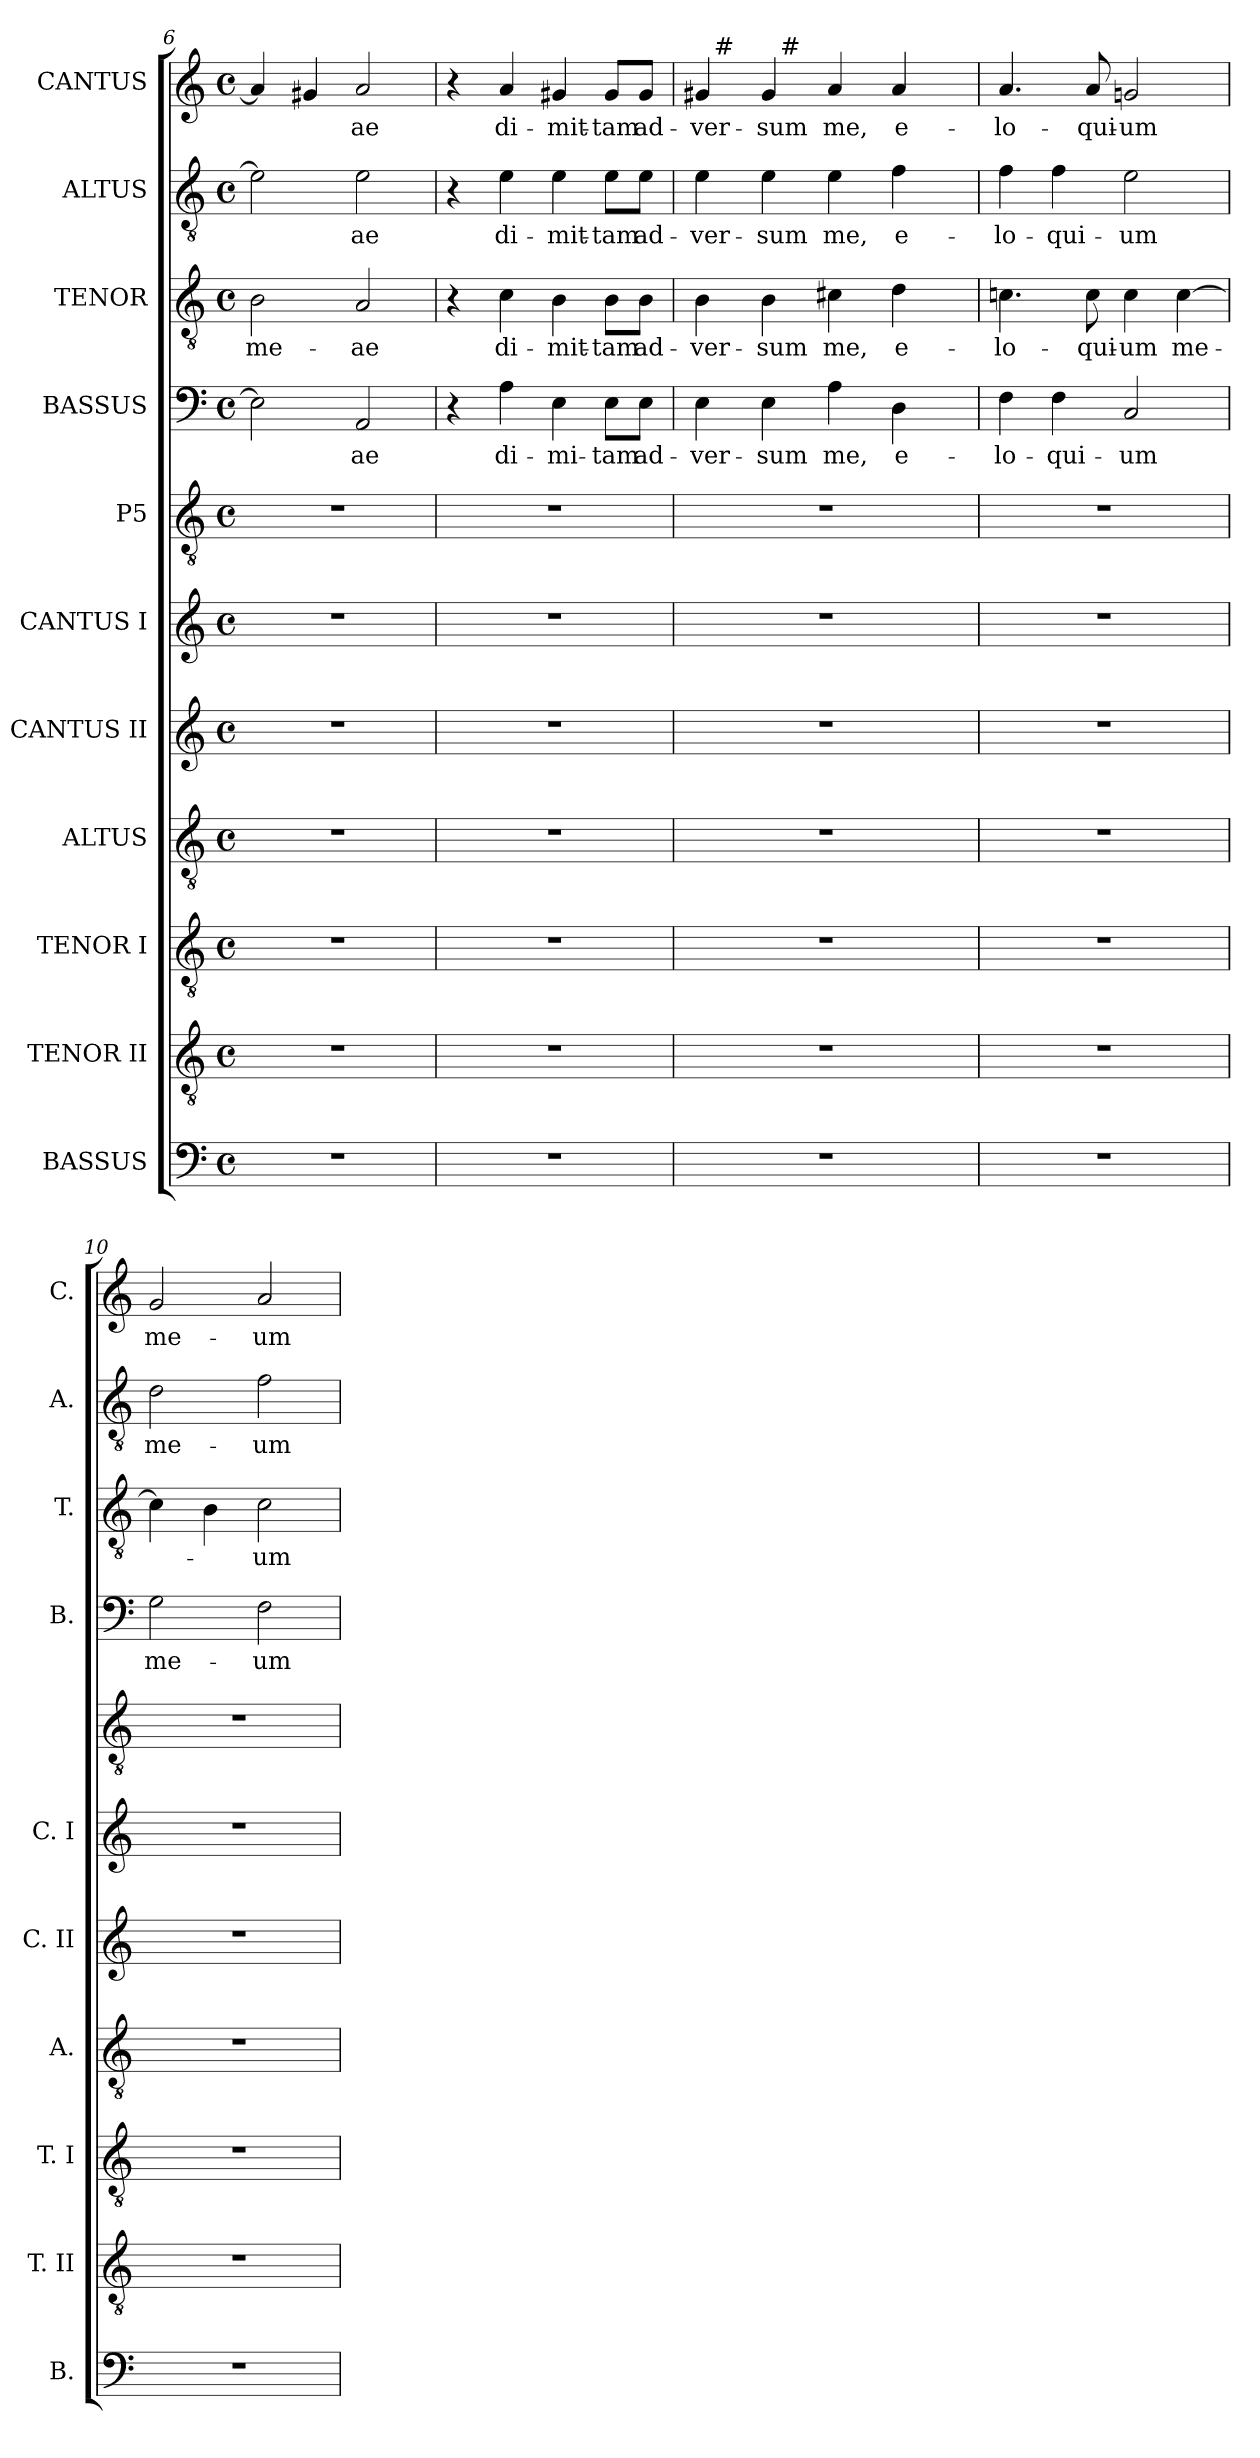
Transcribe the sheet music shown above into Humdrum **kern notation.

**kern	**kern	**kern	**kern	**kern	**kern	**kern	**kern	**text	**kern	**text	**kern	**text	**kern	**text
*part11	*part10	*part9	*part8	*part7	*part6	*part5	*part4	*part4	*part3	*part3	*part2	*part2	*part1	*part1
*staff11	*staff10	*staff9	*staff8	*staff7	*staff6	*staff5	*staff4	*staff4	*staff3	*staff3	*staff2	*staff2	*staff1	*staff1
*I"BASSUS	*I"TENOR II	*I"TENOR I	*I"ALTUS	*I"CANTUS II	*I"CANTUS I	*I"P5	*I"BASSUS	*	*I"TENOR	*	*I"ALTUS	*	*I"CANTUS	*
*I'B.	*I'T. II	*I'T. I	*I'A.	*I'C. II	*I'C. I	*	*I'B.	*	*I'T.	*	*I'A.	*	*I'C.	*
*clefF4	*clefGv2	*clefGv2	*clefGv2	*clefG2	*clefG2	*clefGv2	*clefF4	*	*clefGv2	*	*clefGv2	*	*clefG2	*
*	*ITrd7c12	*ITrd7c12	*ITrd7c12	*	*	*ITrd7c12	*	*	*ITrd7c12	*	*ITrd7c12	*	*	*
*k[]	*k[]	*k[]	*k[]	*k[]	*k[]	*k[]	*k[]	*	*k[]	*	*k[]	*	*k[]	*
*a:	*a:	*a:	*a:	*a:	*a:	*a:	*a:	*	*a:	*	*a:	*	*a:	*
*M4/4	*M4/4	*M4/4	*M4/4	*M4/4	*M4/4	*M4/4	*M4/4	*	*M4/4	*	*M4/4	*	*M4/4	*
*met(c)	*met(c)	*met(c)	*met(c)	*met(c)	*met(c)	*met(c)	*met(c)	*	*met(c)	*	*met(c)	*	*met(c)	*
=6	=6	=6	=6	=6	=6	=6	=6	=6	=6	=6	=6	=6	=6	=6
!	!	!	!	!	!	!	!	!	!	!LO:LY:b:color=#000000	!	!	!	!
1r	1r	1r	1r	1r	1r	1r	2Ei\]	.	2BBi\	me-	2Ei\]	.	4ai/]	.
.	.	.	.	.	.	.	.	.	.	.	.	.	4g#Xi/	.
!	!	!	!	!	!	!	!	!LO:LY:b:color=#000000	!	!	!	!	!	!
!	!	!	!	!	!	!	!	!	!	!LO:LY:b:color=#000000	!	!	!	!
!	!	!	!	!	!	!	!	!	!	!	!	!LO:LY:b:color=#000000	!	!
!	!	!	!	!	!	!	!	!	!	!	!	!	!	!LO:LY:b:color=#000000
.	.	.	.	.	.	.	2AAi/	-ae	2AAi/	-ae	2Ei\	-ae	2ai/	-ae
=7	=7	=7	=7	=7	=7	=7	=7	=7	=7	=7	=7	=7	=7	=7
1r	1r	1r	1r	1r	1r	1r	4r	.	4r	.	4r	.	4r	.
!	!	!	!	!	!	!	!	!LO:LY:b:color=#000000	!	!	!	!	!	!
!	!	!	!	!	!	!	!	!	!	!LO:LY:b:color=#000000	!	!	!	!
!	!	!	!	!	!	!	!	!	!	!	!	!LO:LY:b:color=#000000	!	!
!	!	!	!	!	!	!	!	!	!	!	!	!	!	!LO:LY:b:color=#000000
.	.	.	.	.	.	.	4Ai\	di-	4Ci\	di-	4Ei\	di-	4ai/	di-
!	!	!	!	!	!	!	!	!LO:LY:b:color=#000000	!	!	!	!	!	!
!	!	!	!	!	!	!	!	!	!	!LO:LY:b:color=#000000	!	!	!	!
!	!	!	!	!	!	!	!	!	!	!	!	!LO:LY:b:color=#000000	!	!
!	!	!	!	!	!	!	!	!	!	!	!	!	!	!LO:LY:b:color=#000000
.	.	.	.	.	.	.	4Ei\	-mi-	4BBi\	-mit-	4Ei\	-mit-	4g#Xi/	-mit-
!	!	!	!	!	!	!	!	!LO:LY:b:color=#000000	!	!	!	!	!	!
!	!	!	!	!	!	!	!	!	!	!LO:LY:b:color=#000000	!	!	!	!
!	!	!	!	!	!	!	!	!	!	!	!	!LO:LY:b:color=#000000	!	!
!	!	!	!	!	!	!	!	!	!	!	!	!	!	!LO:LY:b:color=#000000
.	.	.	.	.	.	.	8Ei\L	-tam	8BBi\L	-tam	8Ei\L	-tam	8g#i/L	-tam
!	!	!	!	!	!	!	!	!LO:LY:b:color=#000000	!	!	!	!	!	!
!	!	!	!	!	!	!	!	!	!	!LO:LY:b:color=#000000	!	!	!	!
!	!	!	!	!	!	!	!	!	!	!	!	!LO:LY:b:color=#000000	!	!
!	!	!	!	!	!	!	!	!	!	!	!	!	!	!LO:LY:b:color=#000000
.	.	.	.	.	.	.	8Ei\J	ad-	8BBi\J	ad-	8Ei\J	ad-	8g#i/J	ad-
!!LO:LB:g=z
=8	=8	=8	=8	=8	=8	=8	=8	=8	=8	=8	=8	=8	=8	=8
!	!	!	!	!	!	!	!	!LO:LY:b:color=#000000	!	!	!	!	!	!
!	!	!	!	!	!	!	!	!	!	!LO:LY:b:color=#000000	!	!	!	!
!	!	!	!	!	!	!	!	!	!	!	!	!LO:LY:b:color=#000000	!	!
!	!	!	!	!	!	!	!	!	!	!	!	!	!	!LO:LY:b:color=#000000
*	*	*	*	*	*	*	*	*	*	*	*	*	*^	*
*	*	*	*	*	*	*	*	*	*	*	*	*	*	*^	*
1r	1r	1r	1r	1r	1r	1r	4Ei\	-ver-	4BBi\	-ver-	4Ei\	-ver-	4g#i/	32ryy	4ryy	-ver-
.	.	.	.	.	.	.	.	.	.	.	.	.	.	256ryy	.	.
!	!	!	!	!	!	!	!	!	!	!	!	!	!	!LO:TX:a:t=#	!	!
.	.	.	.	.	.	.	.	.	.	.	.	.	.	2ryy	.	.
!	!	!	!	!	!	!	!	!LO:LY:b:color=#000000	!	!	!	!	!	!	!	!
!	!	!	!	!	!	!	!	!	!	!LO:LY:b:color=#000000	!	!	!	!	!	!
!	!	!	!	!	!	!	!	!	!	!	!	!LO:LY:b:color=#000000	!	!	!	!
!	!	!	!	!	!	!	!	!	!	!	!	!	!	!	!	!LO:LY:b:color=#000000
.	.	.	.	.	.	.	4Ei\	-sum	4BBi\	-sum	4Ei\	-sum	4g#i/	.	32ryy	-sum
.	.	.	.	.	.	.	.	.	.	.	.	.	.	.	256ryy	.
!	!	!	!	!	!	!	!	!	!	!	!	!	!	!	!LO:TX:a:t=#	!
.	.	.	.	.	.	.	.	.	.	.	.	.	.	.	2ryy	.
!	!	!	!	!	!	!	!	!LO:LY:b:color=#000000	!	!	!	!	!	!	!	!
!	!	!	!	!	!	!	!	!	!	!LO:LY:b:color=#000000	!	!	!	!	!	!
!	!	!	!	!	!	!	!	!	!	!	!	!LO:LY:b:color=#000000	!	!	!	!
!	!	!	!	!	!	!	!	!	!	!	!	!	!	!	!	!LO:LY:b:color=#000000
.	.	.	.	.	.	.	4Ai\	me,	4C#Xi\	me,	4Ei\	me,	4ai/	.	.	me,
.	.	.	.	.	.	.	.	.	.	.	.	.	.	4ryy	.	.
!	!	!	!	!	!	!	!	!LO:LY:b:color=#000000	!	!	!	!	!	!	!	!
!	!	!	!	!	!	!	!	!	!	!LO:LY:b:color=#000000	!	!	!	!	!	!
!	!	!	!	!	!	!	!	!	!	!	!	!LO:LY:b:color=#000000	!	!	!	!
!	!	!	!	!	!	!	!	!	!	!	!	!	!	!	!	!LO:LY:b:color=#000000
.	.	.	.	.	.	.	4Di\	e-	4Di\	e-	4Fi\	e-	4ai/	.	.	e-
.	.	.	.	.	.	.	.	.	.	.	.	.	.	8ryy	8ryy	.
.	.	.	.	.	.	.	.	.	.	.	.	.	.	16ryy	16ryy	.
.	.	.	.	.	.	.	.	.	.	.	.	.	.	64..ryy	64..ryy	.
*	*	*	*	*	*	*	*	*	*	*	*	*	*v	*v	*v	*
=9	=9	=9	=9	=9	=9	=9	=9	=9	=9	=9	=9	=9	=9	=9
*	*	*	*	*	*	*	*	*	*	*	*	*	*^	*
*	*	*	*	*	*	*	*	*	*	*	*	*	*	*^	*
!	!	!	!	!	!	!	!	!LO:LY:b:color=#000000	!	!	!	!	!	!	!	!
*	*	*	*	*	*	*	*	*	*	*	*	*	*v	*v	*v	*
*	*	*	*	*	*	*	*	*	*	*	*	*	*^	*
*	*	*	*	*	*	*	*	*	*	*	*	*	*	*^	*
!	!	!	!	!	!	!	!	!	!	!LO:LY:b:color=#000000	!	!	!	!	!	!
*	*	*	*	*	*	*	*	*	*	*	*	*	*v	*v	*v	*
*	*	*	*	*	*	*	*	*	*	*	*	*	*^	*
*	*	*	*	*	*	*	*	*	*	*	*	*	*	*^	*
!	!	!	!	!	!	!	!	!	!	!	!	!LO:LY:b:color=#000000	!	!	!	!
*	*	*	*	*	*	*	*	*	*	*	*	*	*v	*v	*v	*
*	*	*	*	*	*	*	*	*	*	*	*	*	*^	*
*	*	*	*	*	*	*	*	*	*	*	*	*	*	*^	*
!	!	!	!	!	!	!	!	!	!	!	!	!	!	!	!	!LO:LY:b:color=#000000
*	*	*	*	*	*	*	*	*	*	*	*	*	*v	*v	*v	*
1r	1r	1r	1r	1r	1r	1r	4Fi\	-lo-	4.Cni\	-lo-	4Fi\	-lo-	4.ai/	-lo-
!	!	!	!	!	!	!	!	!LO:LY:b:color=#000000	!	!	!	!	!	!
!	!	!	!	!	!	!	!	!	!	!	!	!LO:LY:b:color=#000000	!	!
.	.	.	.	.	.	.	4Fi\	-qui-	.	.	4Fi\	-qui-	.	.
!	!	!	!	!	!	!	!	!	!	!LO:LY:b:color=#000000	!	!	!	!
!	!	!	!	!	!	!	!	!	!	!	!	!	!	!LO:LY:b:color=#000000
.	.	.	.	.	.	.	.	.	8Ci\	-qui-	.	.	8ai/	-qui-
!	!	!	!	!	!	!	!	!LO:LY:b:color=#000000	!	!	!	!	!	!
!	!	!	!	!	!	!	!	!	!	!LO:LY:b:color=#000000	!	!	!	!
!	!	!	!	!	!	!	!	!	!	!	!	!LO:LY:b:color=#000000	!	!
!	!	!	!	!	!	!	!	!	!	!	!	!	!	!LO:LY:b:color=#000000
.	.	.	.	.	.	.	2Ci/	-um	4Ci\	-um	2Ei\	-um	2gni/	-um
!	!	!	!	!	!	!	!	!	!	!LO:LY:b:color=#000000	!	!	!	!
.	.	.	.	.	.	.	.	.	[4Ci\	me-	.	.	.	.
=10	=10	=10	=10	=10	=10	=10	=10	=10	=10	=10	=10	=10	=10	=10
!	!	!	!	!	!	!	!	!LO:LY:b:color=#000000	!	!	!	!	!	!
!	!	!	!	!	!	!	!	!	!	!	!	!LO:LY:b:color=#000000	!	!
!	!	!	!	!	!	!	!	!	!	!	!	!	!	!LO:LY:b:color=#000000
1r	1r	1r	1r	1r	1r	1r	2Gi\	me-	4Ci\]	.	2Di\	me-	2gi/	me-
.	.	.	.	.	.	.	.	.	4BBi\	.	.	.	.	.
!	!	!	!	!	!	!	!	!LO:LY:b:color=#000000	!	!	!	!	!	!
!	!	!	!	!	!	!	!	!	!	!LO:LY:b:color=#000000	!	!	!	!
!	!	!	!	!	!	!	!	!	!	!	!	!LO:LY:b:color=#000000	!	!
!	!	!	!	!	!	!	!	!	!	!	!	!	!	!LO:LY:b:color=#000000
.	.	.	.	.	.	.	2Fi\	-um	2Ci\	-um	2Fi\	-um	2ai/	-um
=	=	=	=	=	=	=	=	=	=	=	=	=	=	=
*-	*-	*-	*-	*-	*-	*-	*-	*-	*-	*-	*-	*-	*-	*-
